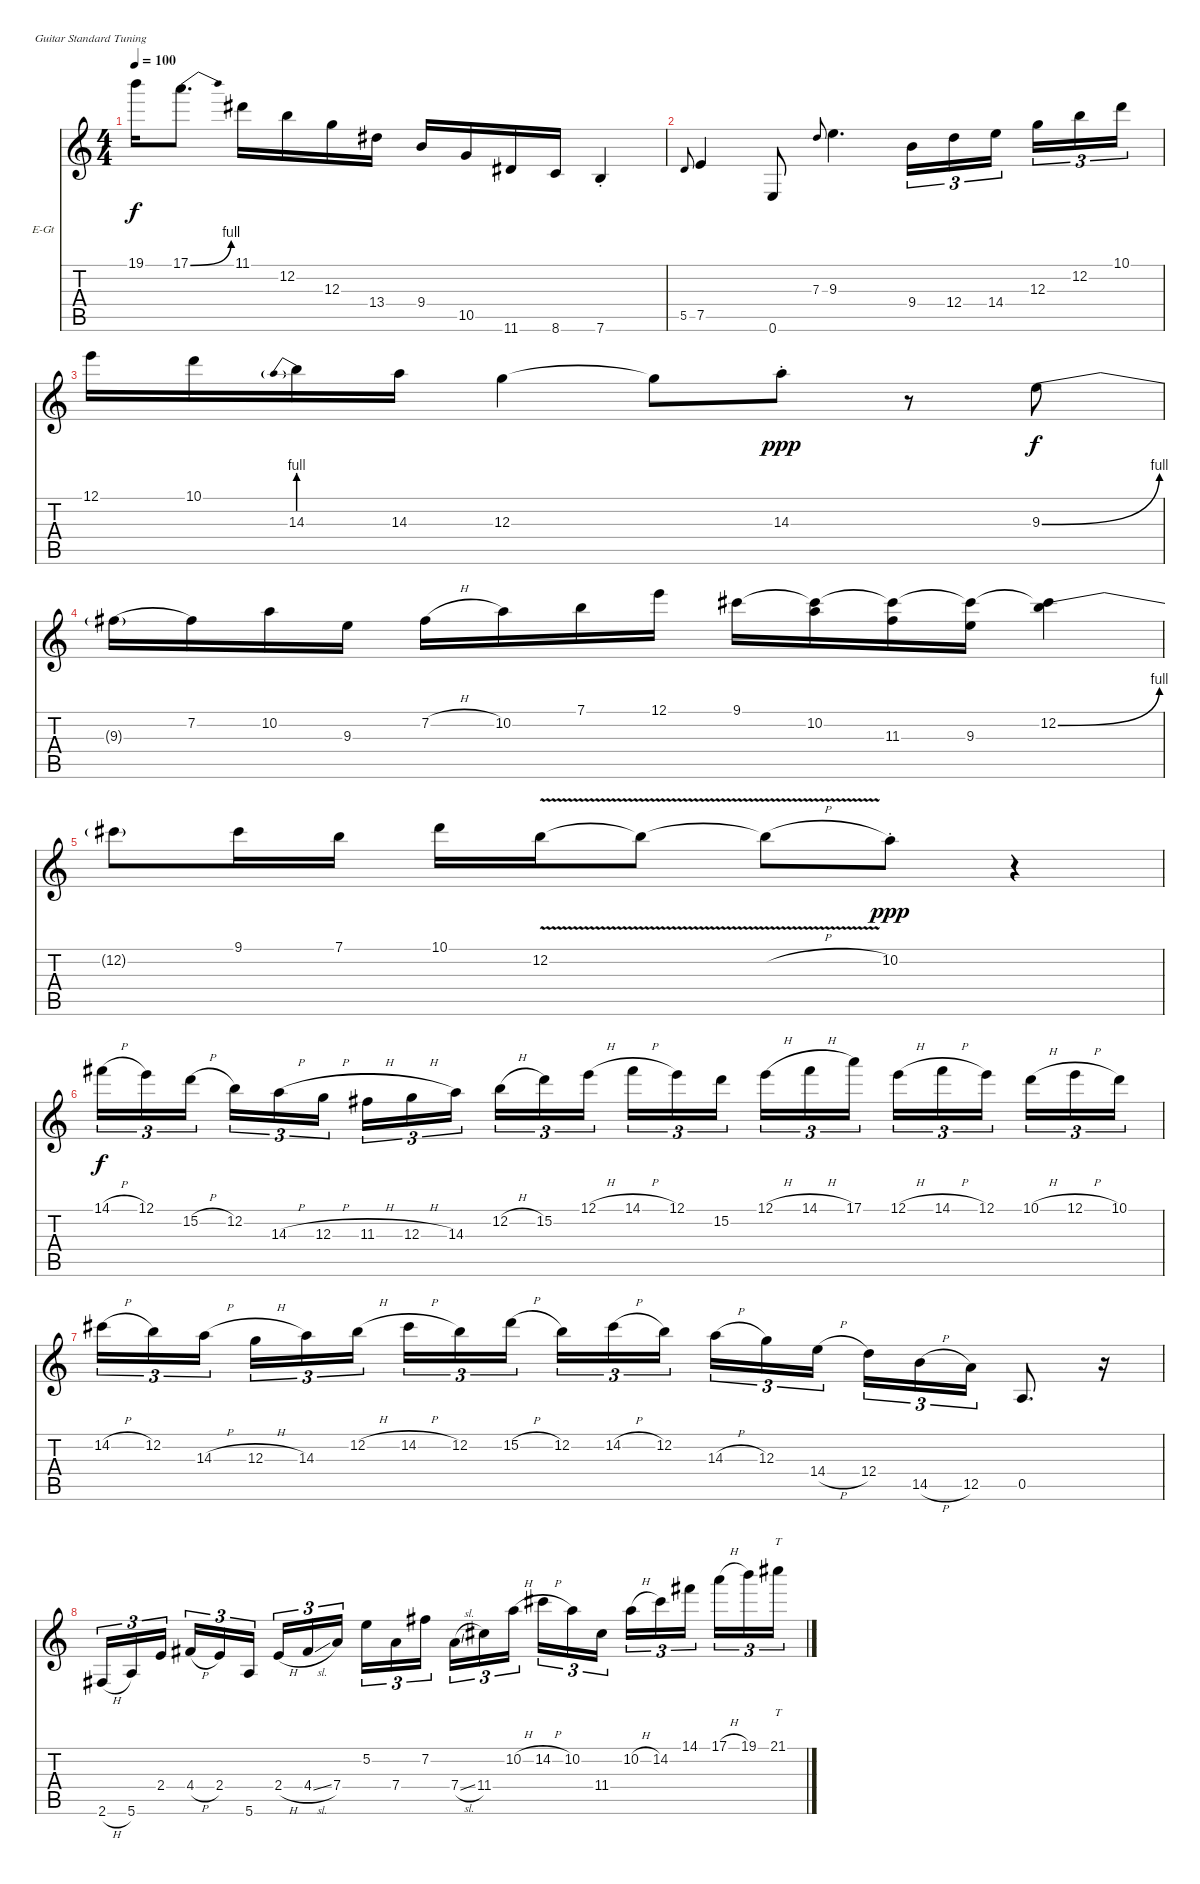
\defaultSystemsLayout 4
\bracketExtendMode nobrackets
\firstSystemTrackNameOrientation horizontal
\otherSystemsTrackNameOrientation horizontal
\track ("Jazz Guitar" "E-Gt") {instrument electricguitarjazz}
\staff {score tabs}
\tuning (E4 B3 G3 D3 A2 E2)
\ts (4 4)
\tempo 100
\clef g2
\ks c
19.1.16{dy f} 17.1{be (bend 0 0 15 4)}.8{d} 11.1.16 12.2.16 12.3.16 13.4.16 9.4.16 10.5.16 11.6.16 8.6.16 7.6{st}.4 |
5.5.8{gr onbeat} 7.5.4 0.6.8 7.3.8{gr onbeat} 9.3.4{d} 9.4.16{tu (3 2)} 12.4.16{tu (3 2)} 14.4.16{tu (3 2)} 12.3.16{tu (3 2)} 12.2.16{tu (3 2)} 10.1.16{tu (3 2)} |
12.1.16 10.1.16 14.3{be (prebend 0 4 60 4)}.16 14.3.16 12.3.4 12.3{t}.8 14.3{st}.8{dy ppp} r.8 9.3{be (bend 0 0 15 4)}.8{dy f} |
9.3{t}.16{legatoorigin} 7.2.16 10.2.16 9.3.16 7.2{h}.16 10.2.16 7.1.16 12.1.16 9.1.16 (10.2 9.1{t}).16 (11.3 9.1{t}).16 (9.3 9.1{t}).16 (12.2{be (bend 0 0 15 4)} 9.1{t}).4 |
12.2{t}.8 9.1.16 7.1.16 10.1.16 12.2{v}.16 12.2{v t}.8 12.2{h t}.8 10.2{st}.8{dy ppp} r.4 |
14.1{h}.16{tu (3 2) dy f} 12.1.16{tu (3 2)} 15.2{h}.16{tu (3 2)} 12.2.16{tu (3 2)} 14.3{h}.16{tu (3 2)} 12.3{h}.16{tu (3 2)} 11.3{h}.16{tu (3 2)} 12.3{h}.16{tu (3 2)} 14.3.16{tu (3 2)} 12.2{h}.16{tu (3 2)} 15.2.16{tu (3 2)} 12.1{h}.16{tu (3 2)} 14.1{h}.16{tu (3 2)} 12.1.16{tu (3 2)} 15.2.16{tu (3 2)} 12.1{h}.16{tu (3 2)} 14.1{h}.16{tu (3 2)} 17.1.16{tu (3 2)} 12.1{h}.16{tu (3 2)} 14.1{h}.16{tu (3 2)} 12.1.16{tu (3 2)} 10.1{h}.16{tu (3 2)} 12.1{h}.16{tu (3 2)} 10.1.16{tu (3 2)} |
14.2{h}.16{tu (3 2)} 12.2.16{tu (3 2)} 14.3{h}.16{tu (3 2)} 12.3{h}.16{tu (3 2)} 14.3.16{tu (3 2)} 12.2{h}.16{tu (3 2)} 14.2{h}.16{tu (3 2)} 12.2.16{tu (3 2)} 15.2{h}.16{tu (3 2)} 12.2.16{tu (3 2)} 14.2{h}.16{tu (3 2)} 12.2.16{tu (3 2)} 14.3{h}.16{tu (3 2)} 12.3.16{tu (3 2)} 14.4{h}.16{tu (3 2)} 12.4.16{tu (3 2)} 14.5{h}.16{tu (3 2)} 12.5.16{tu (3 2)} 0.5.8{d} r.16 |
2.6{h}.16{tu (3 2)} 5.6.16{tu (3 2)} 2.4.16{tu (3 2)} 4.4{h}.16{tu (3 2)} 2.4.16{tu (3 2)} 5.6.16{tu (3 2)} 2.4{h}.16{tu (3 2)} 4.4{sl}.16{tu (3 2)} 7.4.16{tu (3 2)} 5.2.16{tu (3 2)} 7.4.16{tu (3 2)} 7.2.16{tu (3 2)} 7.4{sl}.16{tu (3 2)} 11.4.16{tu (3 2)} 10.2{h}.16{tu (3 2)} 14.2{h}.16{tu (3 2)} 10.2.16{tu (3 2)} 11.4.16{tu (3 2)} 10.2{h}.16{tu (3 2)} 14.2.16{tu (3 2)} 14.1.16{tu (3 2)} 17.1{h}.16{tu (3 2)} 19.1.16{tu (3 2)} 21.1{h}.16{tt tu (3 2)}
